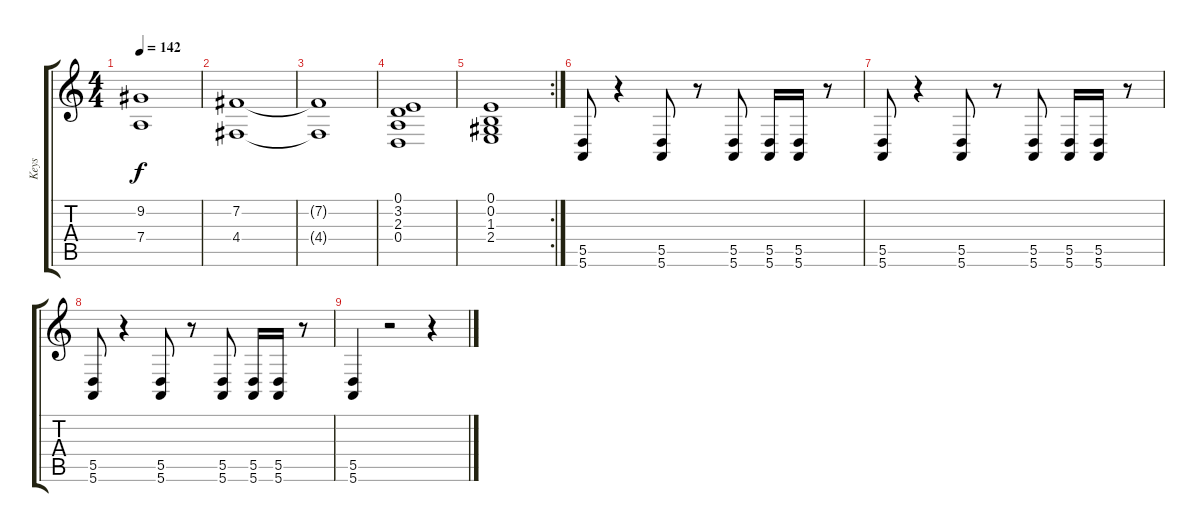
\track ("Keys" "Keys") {instrument lead1square}
\staff {score tabs}
\tuning (E4 B3 G3 D3 A2 E2) {hide}
\ts (4 4)
\tempo 142
\clef g2
\ks c
(9.2{t} 7.4{t}).1{dy f} |
(7.2 4.4).1 |
(7.2{t} 4.4{t}).1 |
(0.1 3.2 2.3 0.4).1 |
\rc 2
(0.1 0.2 1.3 2.4).1 |
(5.5 5.6).8 r.4 (5.5 5.6).8 r.8 (5.5 5.6).8 (5.5 5.6).16 (5.5 5.6).16 r.8 |
(5.5 5.6).8 r.4 (5.5 5.6).8 r.8 (5.5 5.6).8 (5.5 5.6).16 (5.5 5.6).16 r.8 |
(5.5 5.6).8 r.4 (5.5 5.6).8 r.8 (5.5 5.6).8 (5.5 5.6).16 (5.5 5.6).16 r.8 |
(5.5 5.6).4 r.2 r.4
